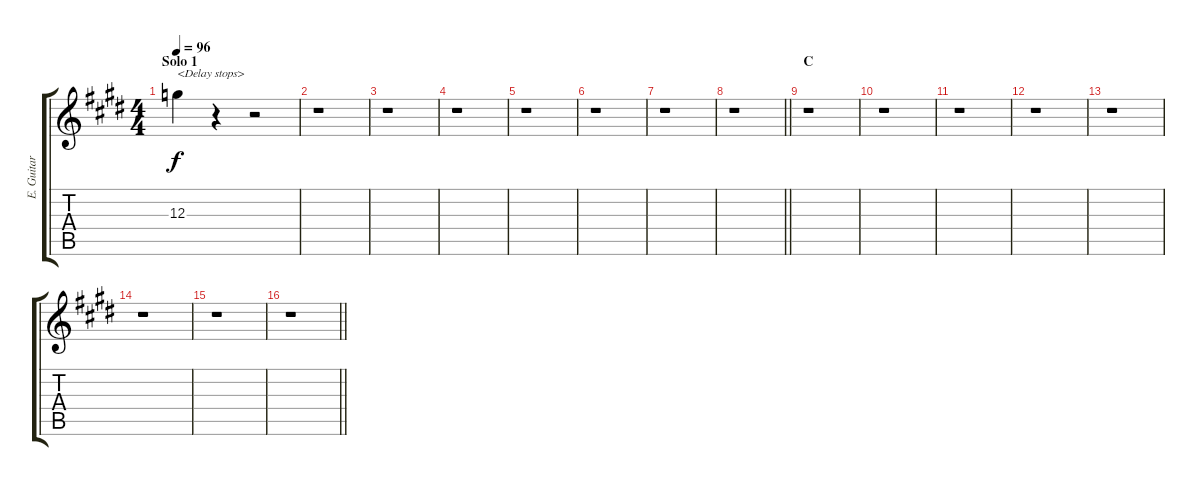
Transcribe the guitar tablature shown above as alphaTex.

\track ("E. Guitar I" "E. Guitar ") {instrument electricguitarclean}
\staff {score tabs}
\tuning (E4 B3 G3 D3 A2 E2) {hide}
\ts (4 4)
\section ("" "Solo 1")
\tempo 96
\clef g2
\ks e
12.3{t}.4{txt "<Delay stops>" dy f} r.4 r.2 |
r.1 |
r.1 |
r.1 |
r.1 |
r.1 |
r.1 |
\barLineRight lightlight
r.1 |
\section ("" "C")
r.1 |
r.1 |
r.1 |
r.1 |
r.1 |
r.1 |
r.1 |
\barLineRight lightlight
r.1
